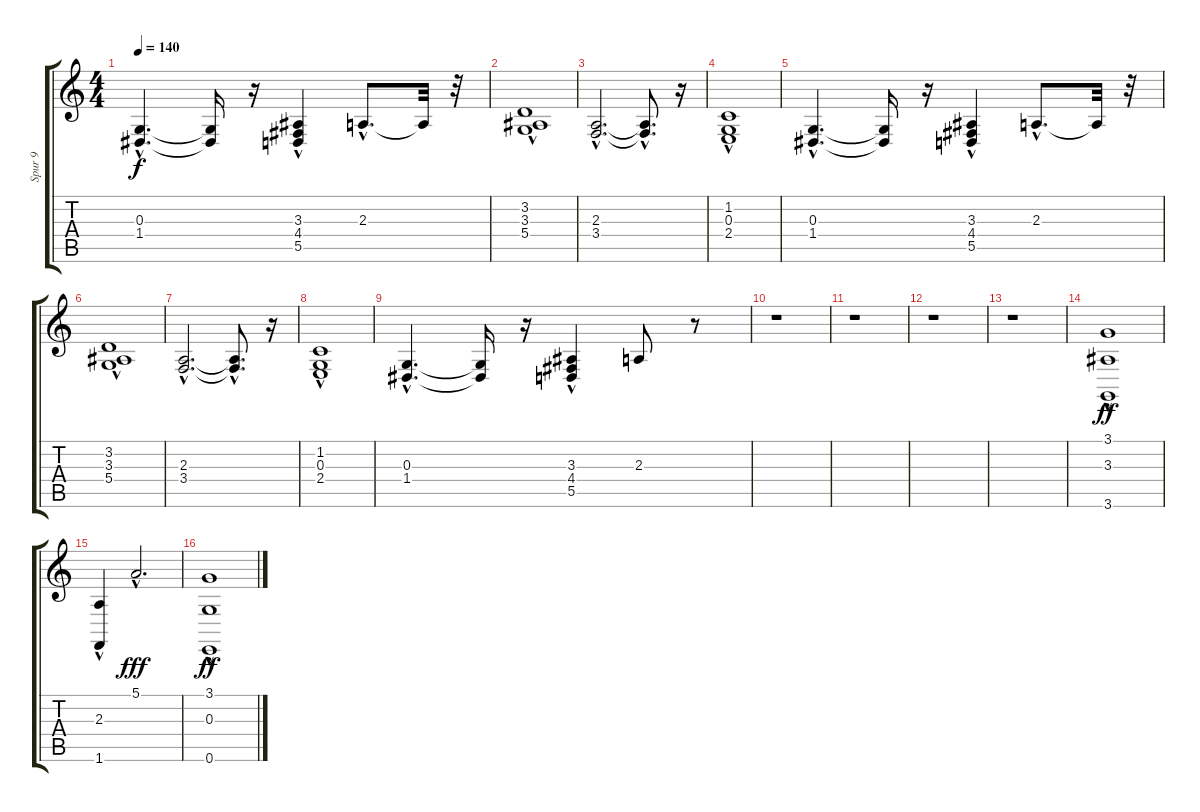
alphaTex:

\track ("Spur 9" "Spur 9") {instrument synthstrings2}
\staff {score tabs}
\tuning (E4 B3 G3 D3 A2 E2) {hide}
\ts (4 4)
\tempo 140
\clef g2
\ks c
(0.3{hac} 1.4{hac}).4{d dy f} (0.3{t} 1.4{t}).16 r.16 (3.3{hac} 4.4{hac} 5.5{hac}).4 2.3{hac}.8{d} 2.3{t}.32 r.32 |
(3.2 3.3{hac} 5.4{hac}).1 |
(2.3{hac} 3.4{hac}).2{d} (2.3{hac t} 3.4{hac t}).8{d} r.16 |
(1.2 0.3{hac} 2.4{hac}).1 |
(0.3{hac} 1.4{hac}).4{d} (0.3{t} 1.4{t}).16 r.16 (3.3{hac} 4.4{hac} 5.5{hac}).4 2.3{hac}.8{d} 2.3{t}.32 r.32 |
(3.2 3.3{hac} 5.4{hac}).1 |
(2.3{hac} 3.4{hac}).2{d} (2.3{hac t} 3.4{hac t}).8{d} r.16 |
(1.2 0.3{hac} 2.4{hac}).1 |
(0.3{hac} 1.4{hac}).4{d} (0.3{t} 1.4{t}).16 r.16 (3.3{hac} 4.4{hac} 5.5{hac}).4 2.3.8 r.8 |
r.1 |
r.1 |
r.1 |
r.1 |
(3.1 3.3{hac} 3.6{hac}).1{dy ff volume 9} |
(2.3{hac} 1.6{hac}).4 5.1{hac}.2{d dy fff} |
(3.1 0.3{hac} 0.6{hac}).1{dy ff}
